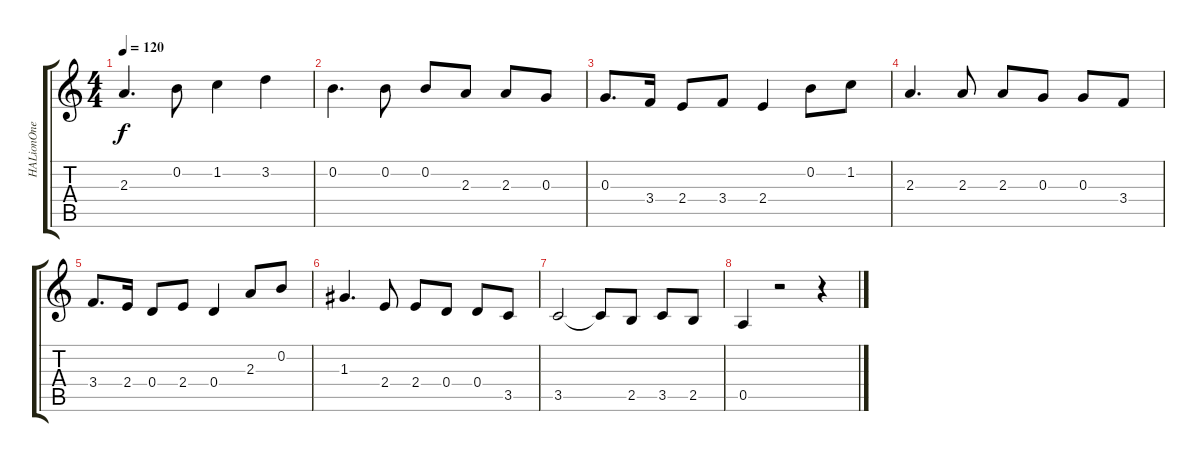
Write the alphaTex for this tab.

\track ("HALionOne 01" "HALionOne ") {instrument acousticguitarsteel}
\staff {score tabs}
\tuning (E4 B3 G3 D3 A2 E2) {hide}
\ts (4 4)
\tempo 120
\clef g2
\ks c
2.3.4{d dy f} 0.2.8 1.2.4 3.2.4 |
0.2.4{d} 0.2.8 0.2.8 2.3.8 2.3.8 0.3.8 |
0.3.8{d} 3.4.16 2.4.8 3.4.8 2.4.4 0.2.8 1.2.8 |
2.3.4{d} 2.3.8 2.3.8 0.3.8 0.3.8 3.4.8 |
3.4.8{d} 2.4.16 0.4.8 2.4.8 0.4.4 2.3.8 0.2.8 |
1.3.4{d} 2.4.8 2.4.8 0.4.8 0.4.8 3.5.8 |
3.5.2 3.5{t}.8 2.5.8 3.5.8 2.5.8 |
0.5.4 r.2 r.4
